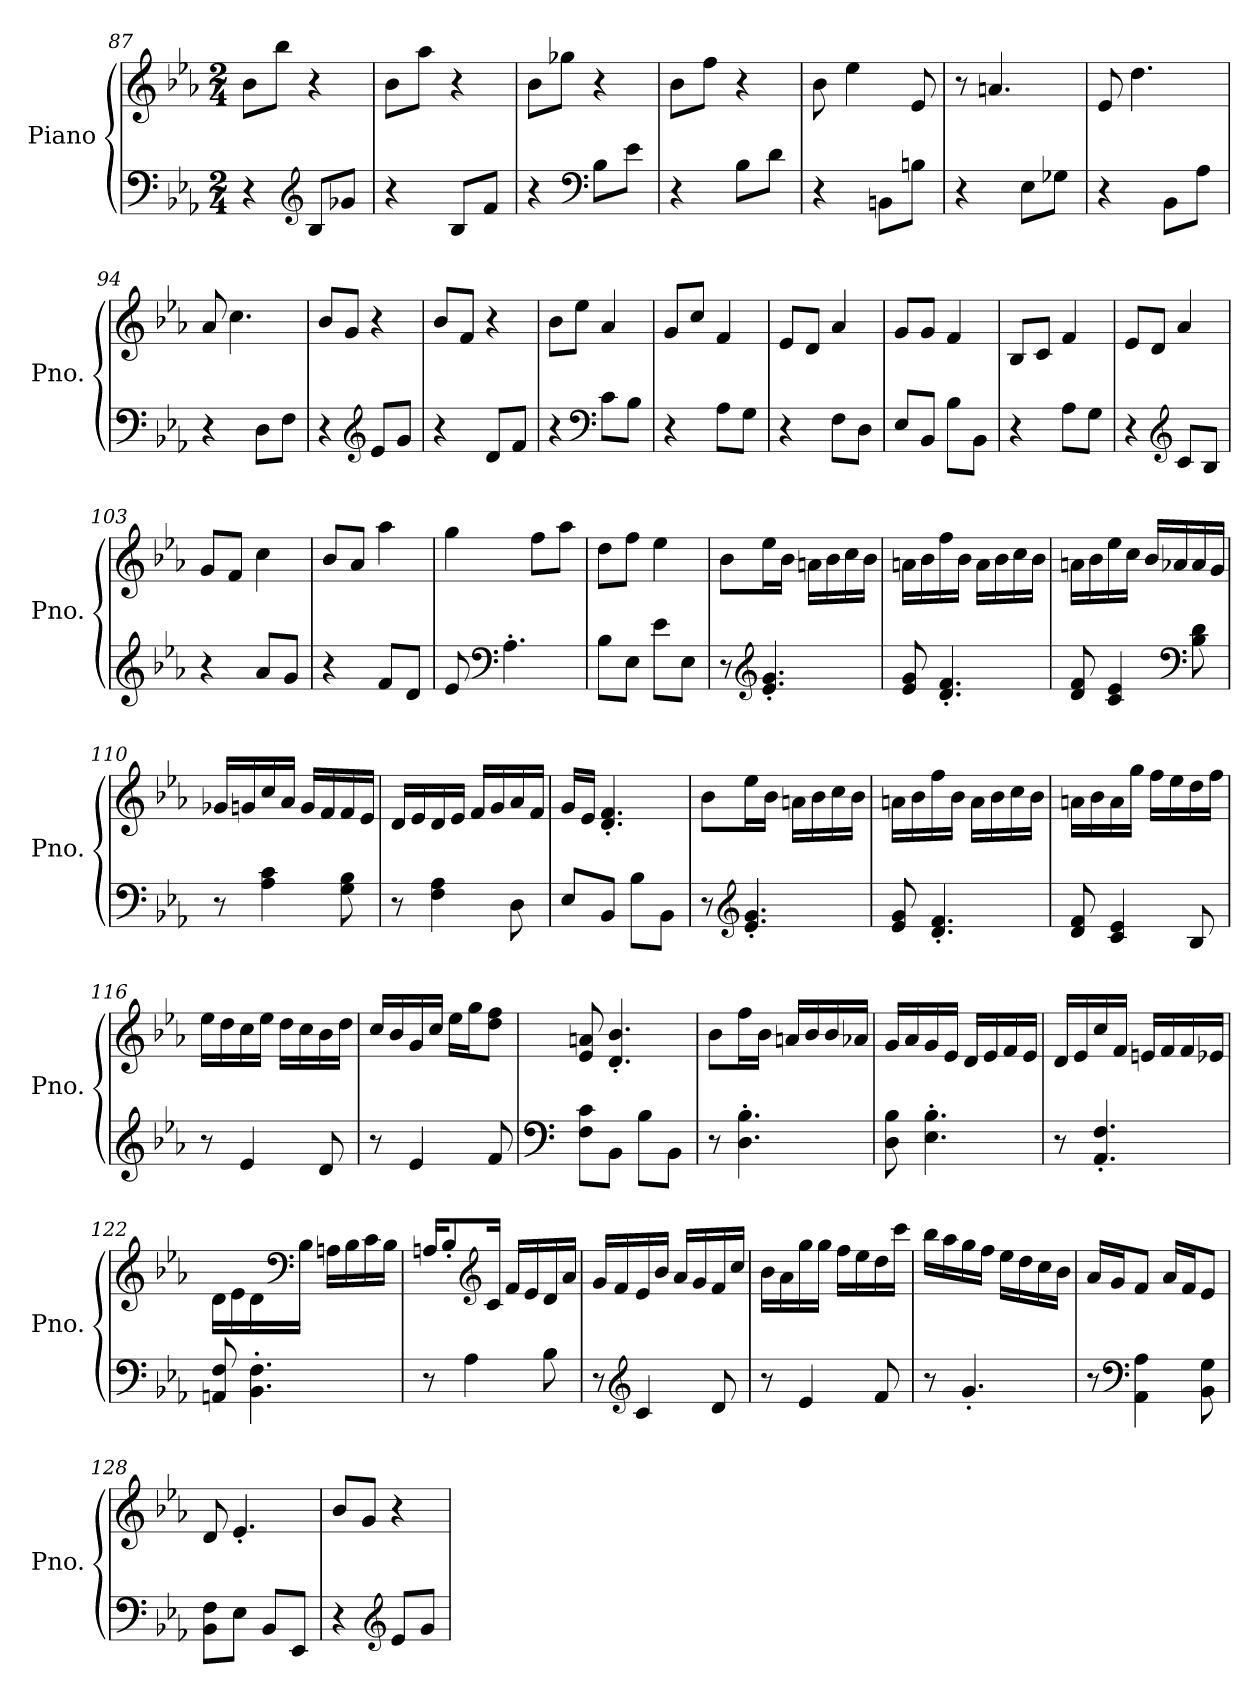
**kern	**kern
*part2	*part1
*staff2	*staff1
*I"Piano	*I"Piano
*I'Pno.	*I'Pno.
!!LO:LB:g=z
*clefF4	*clefG2
*k[b-e-a-]	*k[b-e-a-]
*M2/4	*M2/4
=87	=87
4r	8b-\L
.	8bb-\J
*clefG2	*
8B-/L	4r
8g-X/J	.
=88	=88
4r	8b-\L
.	8aa-\J
8B-/L	4r
8f/J	.
=89	=89
4r	8b-\L
.	8gg-X\J
*clefF4	*
8B-\L	4r
8e-\J	.
=90	=90
4r	8b-\L
.	8ff\J
8B-\L	4r
8d\J	.
=91	=91
4r	8b-\
.	4ee-\
8BBn\L	.
8Bn\J	8e-/
=92	=92
4r	8r
.	4.an/
8E-\L	.
8G-X\J	.
=93	=93
4r	8e-/
.	4.dd\
8BB-\L	.
8A-\J	.
!!LO:LB:g=z
=94	=94
4r	8a-/
.	4.cc\
8D\L	.
8F\J	.
=95	=95
4r	8b-/L
.	8g/J
*clefG2	*
8e-/L	4r
8g/J	.
=96	=96
4r	8b-/L
.	8f/J
8d/L	4r
8f/J	.
=97	=97
4r	8b-\L
.	8ee-\J
*clefF4	*
8c\L	4a-/
8B-\J	.
=98	=98
4r	8g/L
.	8cc/J
8A-\L	4f/
8G\J	.
=99	=99
4r	8e-/L
.	8d/J
8F\L	4a-/
8D\J	.
=100	=100
8E-/L	8g/L
8BB-/J	8g/J
8B-\L	4f/
8BB-\J	.
=101	=101
4r	8B-/L
.	8c/J
8A-\L	4f/
8G\J	.
!!LO:LB:g=z
=102	=102
4r	8e-/L
.	8d/J
*clefG2	*
8c/L	4a-/
8B-/J	.
=103	=103
4r	8g/L
.	8f/J
8a-/L	4cc\
8g/J	.
=104	=104
4r	8b-/L
.	8a-/J
8f/L	4aa-\
8d/J	.
=105	=105
8e-/	4gg\
*clefF4	*
4.A-'\	.
.	8ff\L
.	8aa-\J
=106	=106
8B-\L	8dd\L
8E-\J	8ff\J
8e-\L	4ee-\
8E-\J	.
=107	=107
8r	8b-\L
*clefG2	*
4.e-/' 4.g/'	16ee-\L
.	16b-\JJ
.	16an\LL
.	16b-\
.	16cc\
.	16b-\JJ
!!LO:LB:g=z
=108	=108
8e-/ 8g/	16an\LL
.	16b-\
4.d/' 4.f/'	16ff\
.	16b-\JJ
.	16a\LL
.	16b-\
.	16cc\
.	16b-\JJ
=109	=109
8d/ 8f/	16an\LL
.	16b-\
4c/ 4e-/	16ee-\
.	16cc\JJ
.	16b-/LL
.	16a-X/
*clefF4	*
8B-\ 8d\	16a-/
.	16g/JJ
=110	=110
8r	16g-X/LL
.	16gn/
4A-\ 4c\	16cc/
.	16a-/JJ
.	16g/LL
.	16f/
8G\ 8B-\	16f/
.	16e-/JJ
=111	=111
8r	16d/LL
.	16e-/
4F\ 4A-\	16d/
.	16e-/JJ
.	16f/LL
.	16g/
8D\	16a-/
.	16f/JJ
=112	=112
8E-/L	16g/LL
.	16e-/JJ
8BB-/J	4.d/' 4.f/'
8B-\L	.
8BB-\J	.
!!LO:PB:g=z
=113	=113
8r	8b-\L
*clefG2	*
4.e-/' 4.g/'	16ee-\L
.	16b-\JJ
.	16an\LL
.	16b-\
.	16cc\
.	16b-\JJ
=114	=114
8e-/ 8g/	16an\LL
.	16b-\
4.d/' 4.f/'	16ff\
.	16b-\JJ
.	16a\LL
.	16b-\
.	16cc\
.	16b-\JJ
=115	=115
8d/ 8f/	16an\LL
.	16b-\
4c/ 4e-/	16a\
.	16gg\JJ
.	16ff\LL
.	16ee-\
8B-/	16dd\
.	16ff\JJ
=116	=116
8r	16ee-\LL
.	16dd\
4e-/	16cc\
.	16ee-\JJ
.	16dd\LL
.	16cc\
8d/	16b-\
.	16dd\JJ
!!LO:LB:g=z
=117	=117
8r	16cc/LL
.	16b-/
4e-/	16g/
.	16cc/JJ
.	16ee-\LL
.	16gg\J
8f/	8dd\ 8ff\J
=118	=118
*clefF4	*
8F\ 8c\L	8e-/ 8an/
8BB-\J	4.d/' 4.b-/'
8B-\L	.
8BB-\J	.
=119	=119
8r	8b-\L
4.D\' 4.B-\'	16ff\L
.	16b-\JJ
.	16an/LL
.	16b-/
.	16b-/
.	16a-X/JJ
=120	=120
8D\ 8B-\	16g/LL
.	16a-/
4.E-\' 4.B-\'	16g/
.	16e-/JJ
.	16d/LL
.	16e-/
.	16f/
.	16e-/JJ
=121	=121
8r	16d/LL
.	16e-/
4.AA-/' 4.F/'	16cc/
.	16f/JJ
.	16en/LL
.	16f/
.	16f/
.	16e-X/JJ
!!LO:LB:g=z
=122	=122
8AAn/ 8F/	16d\LL
.	16e-\
4.BB-\' 4.F\'	16d\
*	*clefF4
.	16B-\JJ
.	16An\LL
.	16B-\
.	16c\
.	16B-\JJ
=123	=123
8r	16An/KL
.	8B-'/
4A-\	.
*	*clefG2
.	16c/Jk
.	16f/LL
.	16e-/
8B-\	16d/
.	16a-/JJ
=124	=124
8r	16g/LL
.	16f/
*clefG2	*
4c/	16e-/
.	16b-/JJ
.	16a-/LL
.	16g/
8d/	16f/
.	16cc/JJ
=125	=125
8r	16b-\LL
.	16a-\
4e-/	16gg\
.	16gg\JJ
.	16ff\LL
.	16ee-\
8f/	16dd\
.	16ccc\JJ
!!LO:LB:g=z
=126	=126
8r	16bb-\LL
.	16aa-\
4.g'/	16gg\
.	16ff\JJ
.	16ee-\LL
.	16dd\
.	16cc\
.	16b-\JJ
=127	=127
8r	16a-/LL
.	16g/J
*clefF4	*
4AA-\ 4A-\	8f/J
.	16a-/LL
.	16f/J
8BB-\ 8G\	8e-/J
=128	=128
8BB-\ 8F\L	8d/
8E-\J	4.e-'/
8BB-/L	.
8EE-/J	.
=129	=129
4r	8b-/L
.	8g/J
*clefG2	*
8e-/L	4r
8g/J	.
=	=
*-	*-
